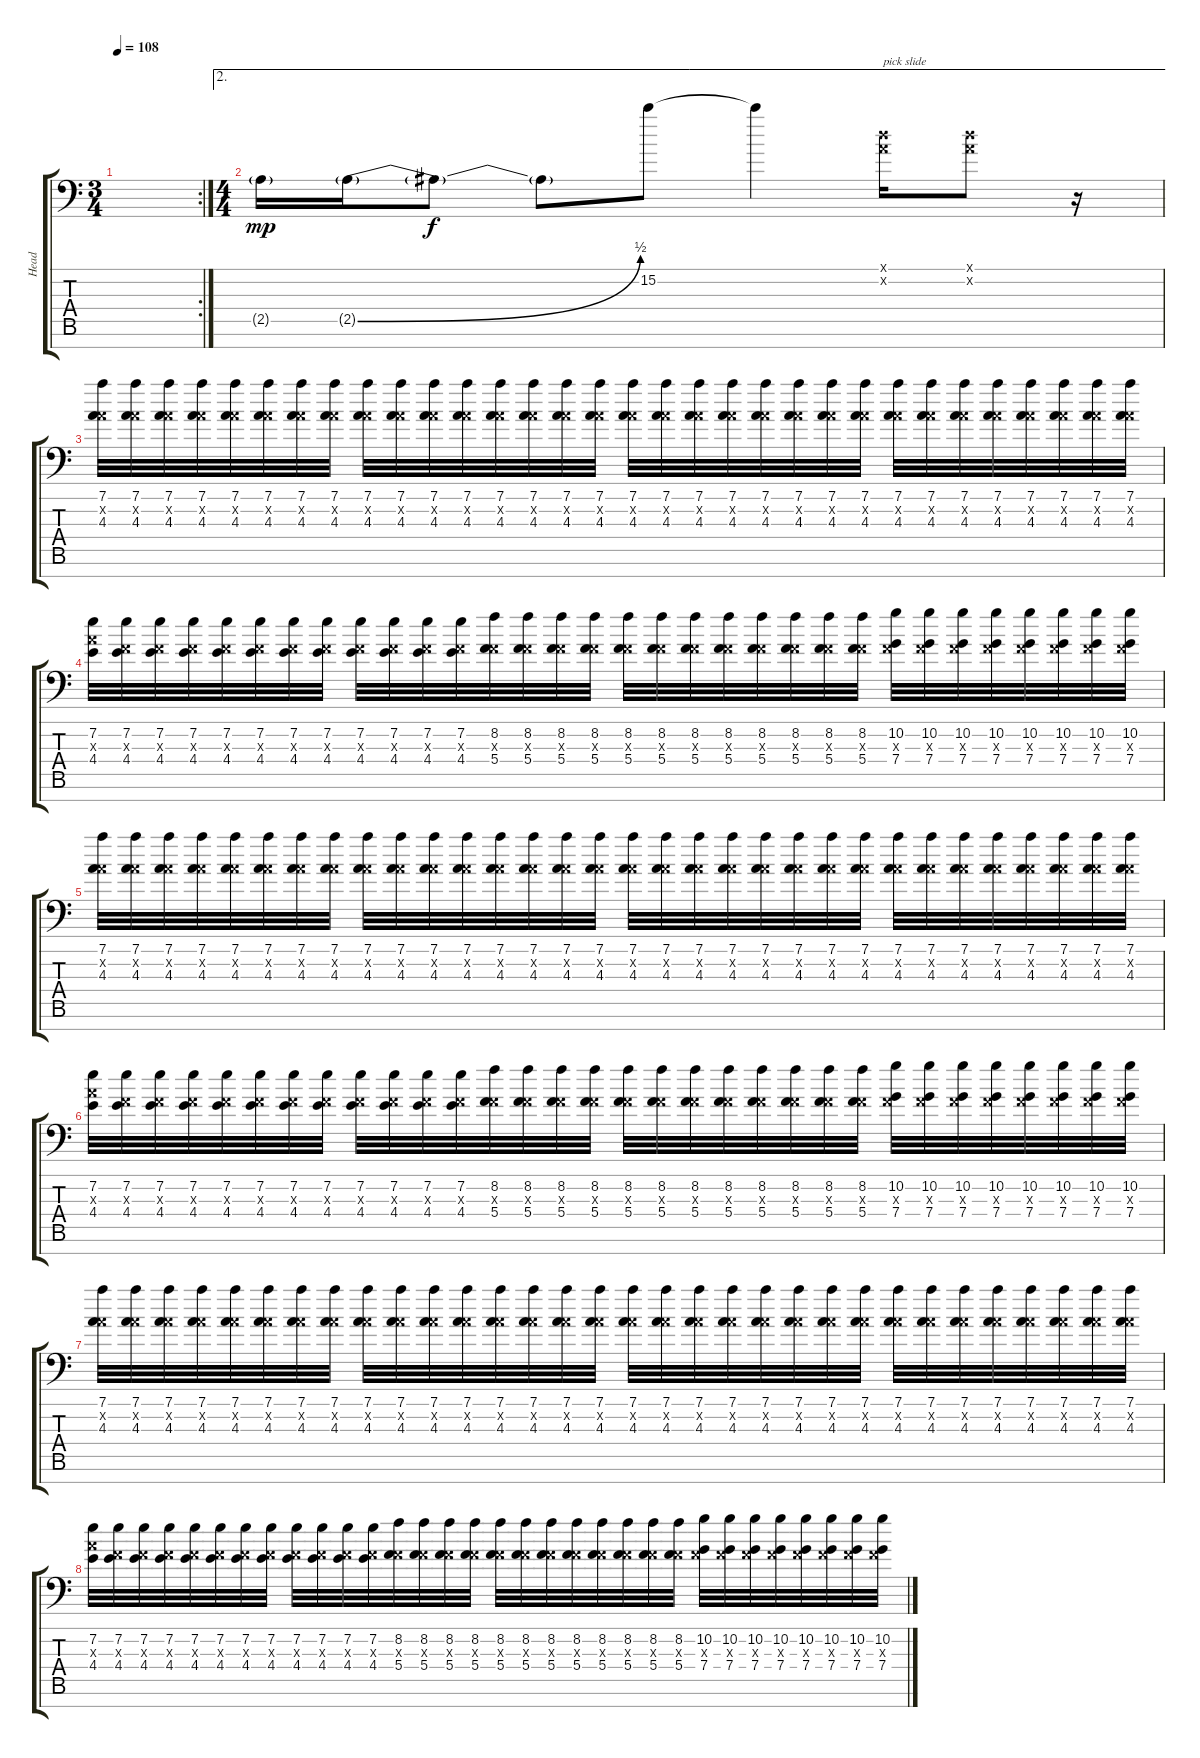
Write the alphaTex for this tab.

\track ("Head" "Head") {instrument distortionguitar}
\staff {score tabs}
\tuning (D4 A3 F3 C3 G2 D2 A1) {hide}
\rc 2
\ts (3 4)
\tempo 108
\clef f4
\ks c
|
\ae 2
\ts (4 4)
2.5{g}.16{dy mp} 2.5{be (bend 0 0 60 2) g}.16 2.5{t}.8{dy f} 2.5{t}.8 15.2.8 15.2{t}.4 (0.1{x} 0.2{x}).16{txt "pick slide"} (0.1{x} 0.2{x}).8 r.16 |
(7.1 0.2{x} 4.3).32{volume 10} (7.1 0.2{x} 4.3).32 (7.1 0.2{x} 4.3).32 (7.1 0.2{x} 4.3).32 (7.1 0.2{x} 4.3).32 (7.1 0.2{x} 4.3).32 (7.1 0.2{x} 4.3).32 (7.1 0.2{x} 4.3).32 (7.1 0.2{x} 4.3).32 (7.1 0.2{x} 4.3).32 (7.1 0.2{x} 4.3).32 (7.1 0.2{x} 4.3).32 (7.1 0.2{x} 4.3).32 (7.1 0.2{x} 4.3).32 (7.1 0.2{x} 4.3).32 (7.1 0.2{x} 4.3).32 (7.1 0.2{x} 4.3).32 (7.1 0.2{x} 4.3).32 (7.1 0.2{x} 4.3).32 (7.1 0.2{x} 4.3).32 (7.1 0.2{x} 4.3).32 (7.1 0.2{x} 4.3).32 (7.1 0.2{x} 4.3).32 (7.1 0.2{x} 4.3).32 (7.1 0.2{x} 4.3).32 (7.1 0.2{x} 4.3).32 (7.1 0.2{x} 4.3).32 (7.1 0.2{x} 4.3).32 (7.1 0.2{x} 4.3).32 (7.1 0.2{x} 4.3).32 (7.1 0.2{x} 4.3).32 (7.1 0.2{x} 4.3).32 |
(7.2 4.3{x} 4.4).32 (7.2 0.3{x} 4.4).32 (7.2 0.3{x} 4.4).32 (7.2 0.3{x} 4.4).32 (7.2 0.3{x} 4.4).32 (7.2 0.3{x} 4.4).32 (7.2 0.3{x} 4.4).32 (7.2 0.3{x} 4.4).32 (7.2 0.3{x} 4.4).32 (7.2 0.3{x} 4.4).32 (7.2 0.3{x} 4.4).32 (7.2 0.3{x} 4.4).32 (8.2 0.3{x} 5.4).32 (8.2 0.3{x} 5.4).32 (8.2 0.3{x} 5.4).32 (8.2 0.3{x} 5.4).32 (8.2 0.3{x} 5.4).32 (8.2 0.3{x} 5.4).32 (8.2 0.3{x} 5.4).32 (8.2 0.3{x} 5.4).32 (8.2 0.3{x} 5.4).32 (8.2 0.3{x} 5.4).32 (8.2 0.3{x} 5.4).32 (8.2 0.3{x} 5.4).32 (10.2 0.3{x} 7.4).32 (10.2 0.3{x} 7.4).32 (10.2 0.3{x} 7.4).32 (10.2 0.3{x} 7.4).32 (10.2 0.3{x} 7.4).32 (10.2 0.3{x} 7.4).32 (10.2 0.3{x} 7.4).32 (10.2 0.3{x} 7.4).32 |
(7.1 0.2{x} 4.3).32 (7.1 0.2{x} 4.3).32 (7.1 0.2{x} 4.3).32 (7.1 0.2{x} 4.3).32 (7.1 0.2{x} 4.3).32 (7.1 0.2{x} 4.3).32 (7.1 0.2{x} 4.3).32 (7.1 0.2{x} 4.3).32 (7.1 0.2{x} 4.3).32 (7.1 0.2{x} 4.3).32 (7.1 0.2{x} 4.3).32 (7.1 0.2{x} 4.3).32 (7.1 0.2{x} 4.3).32 (7.1 0.2{x} 4.3).32 (7.1 0.2{x} 4.3).32 (7.1 0.2{x} 4.3).32 (7.1 0.2{x} 4.3).32 (7.1 0.2{x} 4.3).32 (7.1 0.2{x} 4.3).32 (7.1 0.2{x} 4.3).32 (7.1 0.2{x} 4.3).32 (7.1 0.2{x} 4.3).32 (7.1 0.2{x} 4.3).32 (7.1 0.2{x} 4.3).32 (7.1 0.2{x} 4.3).32 (7.1 0.2{x} 4.3).32 (7.1 0.2{x} 4.3).32 (7.1 0.2{x} 4.3).32 (7.1 0.2{x} 4.3).32 (7.1 0.2{x} 4.3).32 (7.1 0.2{x} 4.3).32 (7.1 0.2{x} 4.3).32 |
(7.2 4.3{x} 4.4).32 (7.2 0.3{x} 4.4).32 (7.2 0.3{x} 4.4).32 (7.2 0.3{x} 4.4).32 (7.2 0.3{x} 4.4).32 (7.2 0.3{x} 4.4).32 (7.2 0.3{x} 4.4).32 (7.2 0.3{x} 4.4).32 (7.2 0.3{x} 4.4).32 (7.2 0.3{x} 4.4).32 (7.2 0.3{x} 4.4).32 (7.2 0.3{x} 4.4).32 (8.2 0.3{x} 5.4).32 (8.2 0.3{x} 5.4).32 (8.2 0.3{x} 5.4).32 (8.2 0.3{x} 5.4).32 (8.2 0.3{x} 5.4).32 (8.2 0.3{x} 5.4).32 (8.2 0.3{x} 5.4).32 (8.2 0.3{x} 5.4).32 (8.2 0.3{x} 5.4).32 (8.2 0.3{x} 5.4).32 (8.2 0.3{x} 5.4).32 (8.2 0.3{x} 5.4).32 (10.2 0.3{x} 7.4).32 (10.2 0.3{x} 7.4).32 (10.2 0.3{x} 7.4).32 (10.2 0.3{x} 7.4).32 (10.2 0.3{x} 7.4).32 (10.2 0.3{x} 7.4).32 (10.2 0.3{x} 7.4).32 (10.2 0.3{x} 7.4).32 |
(7.1 0.2{x} 4.3).32 (7.1 0.2{x} 4.3).32 (7.1 0.2{x} 4.3).32 (7.1 0.2{x} 4.3).32 (7.1 0.2{x} 4.3).32 (7.1 0.2{x} 4.3).32 (7.1 0.2{x} 4.3).32 (7.1 0.2{x} 4.3).32 (7.1 0.2{x} 4.3).32 (7.1 0.2{x} 4.3).32 (7.1 0.2{x} 4.3).32 (7.1 0.2{x} 4.3).32 (7.1 0.2{x} 4.3).32 (7.1 0.2{x} 4.3).32 (7.1 0.2{x} 4.3).32 (7.1 0.2{x} 4.3).32 (7.1 0.2{x} 4.3).32 (7.1 0.2{x} 4.3).32 (7.1 0.2{x} 4.3).32 (7.1 0.2{x} 4.3).32 (7.1 0.2{x} 4.3).32 (7.1 0.2{x} 4.3).32 (7.1 0.2{x} 4.3).32 (7.1 0.2{x} 4.3).32 (7.1 0.2{x} 4.3).32 (7.1 0.2{x} 4.3).32 (7.1 0.2{x} 4.3).32 (7.1 0.2{x} 4.3).32 (7.1 0.2{x} 4.3).32 (7.1 0.2{x} 4.3).32 (7.1 0.2{x} 4.3).32 (7.1 0.2{x} 4.3).32 |
(7.2 4.3{x} 4.4).32 (7.2 0.3{x} 4.4).32 (7.2 0.3{x} 4.4).32 (7.2 0.3{x} 4.4).32 (7.2 0.3{x} 4.4).32 (7.2 0.3{x} 4.4).32 (7.2 0.3{x} 4.4).32 (7.2 0.3{x} 4.4).32 (7.2 0.3{x} 4.4).32 (7.2 0.3{x} 4.4).32 (7.2 0.3{x} 4.4).32 (7.2 0.3{x} 4.4).32 (8.2 0.3{x} 5.4).32 (8.2 0.3{x} 5.4).32 (8.2 0.3{x} 5.4).32 (8.2 0.3{x} 5.4).32 (8.2 0.3{x} 5.4).32 (8.2 0.3{x} 5.4).32 (8.2 0.3{x} 5.4).32 (8.2 0.3{x} 5.4).32 (8.2 0.3{x} 5.4).32 (8.2 0.3{x} 5.4).32 (8.2 0.3{x} 5.4).32 (8.2 0.3{x} 5.4).32 (10.2 0.3{x} 7.4).32 (10.2 0.3{x} 7.4).32 (10.2 0.3{x} 7.4).32 (10.2 0.3{x} 7.4).32 (10.2 0.3{x} 7.4).32 (10.2 0.3{x} 7.4).32 (10.2 0.3{x} 7.4).32 (10.2 0.3{x} 7.4).32
